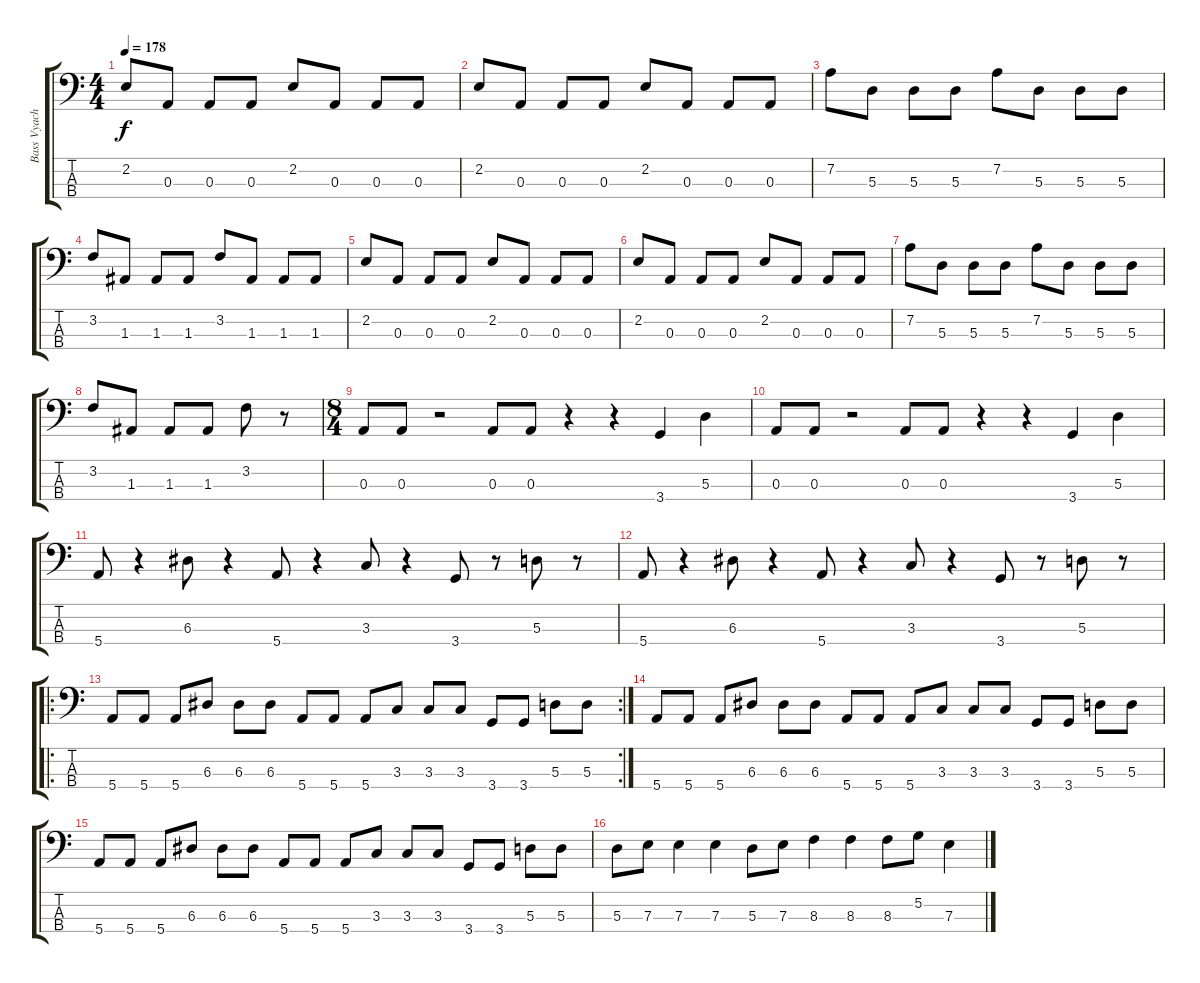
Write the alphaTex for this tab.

\track ("Bass Vyacheslav Semykin" "Bass Vyach") {instrument slapbass1}
\staff {score tabs}
\tuning (G2 D2 A1 E1) {hide}
\ts (4 4)
\tempo 178
\clef f4
\ks c
2.2.8{dy f} 0.3.8 0.3.8 0.3.8 2.2.8 0.3.8 0.3.8 0.3.8 |
2.2.8 0.3.8 0.3.8 0.3.8 2.2.8 0.3.8 0.3.8 0.3.8 |
7.2.8 5.3.8 5.3.8 5.3.8 7.2.8 5.3.8 5.3.8 5.3.8 |
3.2.8 1.3.8 1.3.8 1.3.8 3.2.8 1.3.8 1.3.8 1.3.8 |
2.2.8 0.3.8 0.3.8 0.3.8 2.2.8 0.3.8 0.3.8 0.3.8 |
2.2.8 0.3.8 0.3.8 0.3.8 2.2.8 0.3.8 0.3.8 0.3.8 |
7.2.8 5.3.8 5.3.8 5.3.8 7.2.8 5.3.8 5.3.8 5.3.8 |
3.2.8 1.3.8 1.3.8 1.3.8 3.2.8 r.8 |
\ts (8 4)
0.3.8 0.3.8 r.2 0.3.8 0.3.8 r.4 r.4 3.4.4 5.3.4 |
0.3.8 0.3.8 r.2 0.3.8 0.3.8 r.4 r.4 3.4.4 5.3.4 |
5.4.8 r.4 6.3.8 r.4 5.4.8 r.4 3.3.8 r.4 3.4.8 r.8 5.3.8 r.8 |
5.4.8 r.4 6.3.8 r.4 5.4.8 r.4 3.3.8 r.4 3.4.8 r.8 5.3.8 r.8 |
\ro
\rc 2
5.4.8 5.4.8 5.4.8 6.3.8 6.3.8 6.3.8 5.4.8 5.4.8 5.4.8 3.3.8 3.3.8 3.3.8 3.4.8 3.4.8 5.3.8 5.3.8 |
5.4.8 5.4.8 5.4.8 6.3.8 6.3.8 6.3.8 5.4.8 5.4.8 5.4.8 3.3.8 3.3.8 3.3.8 3.4.8 3.4.8 5.3.8 5.3.8 |
5.4.8 5.4.8 5.4.8 6.3.8 6.3.8 6.3.8 5.4.8 5.4.8 5.4.8 3.3.8 3.3.8 3.3.8 3.4.8 3.4.8 5.3.8 5.3.8 |
5.3.8 7.3.8 7.3.4 7.3.4 5.3.8 7.3.8 8.3.4 8.3.4 8.3.8 5.2.8 7.3.4
